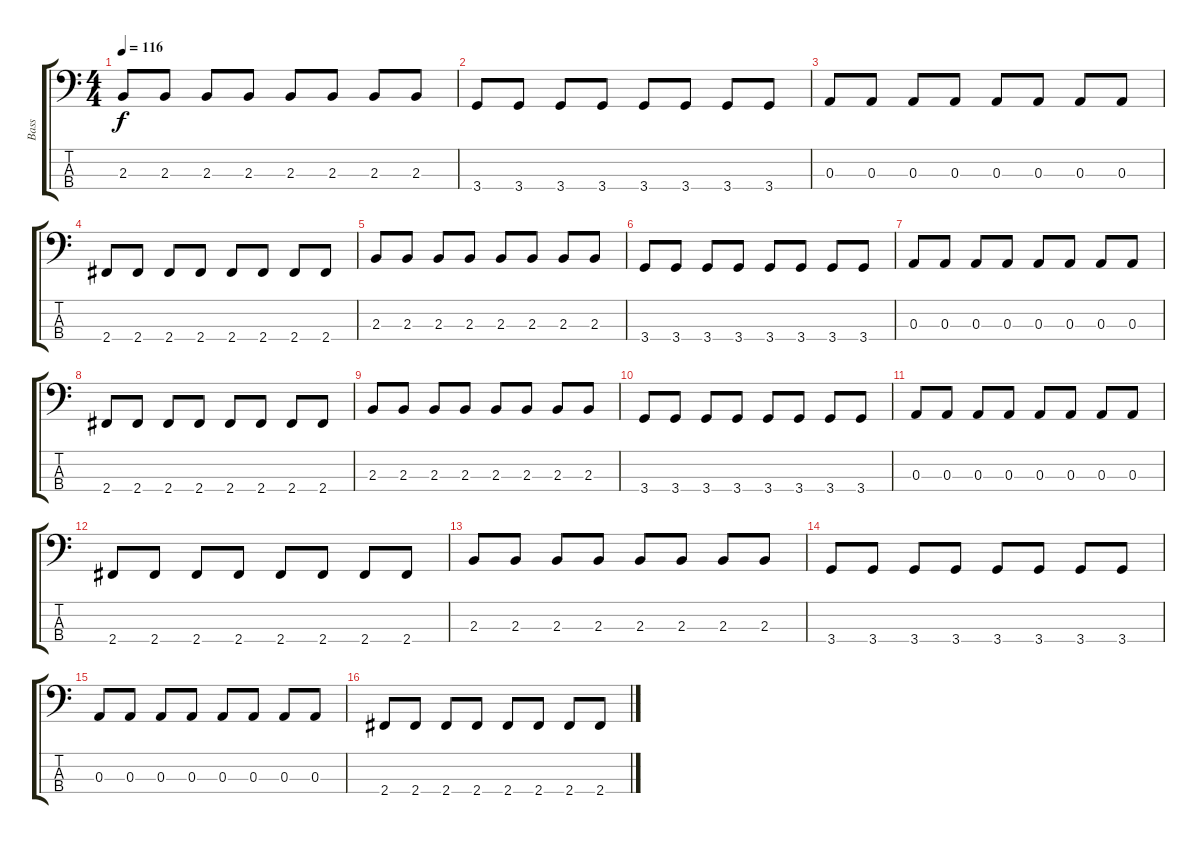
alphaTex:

\track ("Bass" "Bass") {instrument slapbass1}
\staff {score tabs}
\tuning (G2 D2 A1 E1) {hide}
\ts (4 4)
\tempo 116
\clef f4
\ks c
2.3.8{dy f} 2.3.8 2.3.8 2.3.8 2.3.8 2.3.8 2.3.8 2.3.8 |
3.4.8 3.4.8 3.4.8 3.4.8 3.4.8 3.4.8 3.4.8 3.4.8 |
0.3.8 0.3.8 0.3.8 0.3.8 0.3.8 0.3.8 0.3.8 0.3.8 |
2.4.8 2.4.8 2.4.8 2.4.8 2.4.8 2.4.8 2.4.8 2.4.8 |
2.3.8 2.3.8 2.3.8 2.3.8 2.3.8 2.3.8 2.3.8 2.3.8 |
3.4.8 3.4.8 3.4.8 3.4.8 3.4.8 3.4.8 3.4.8 3.4.8 |
0.3.8 0.3.8 0.3.8 0.3.8 0.3.8 0.3.8 0.3.8 0.3.8 |
2.4.8 2.4.8 2.4.8 2.4.8 2.4.8 2.4.8 2.4.8 2.4.8 |
2.3.8 2.3.8 2.3.8 2.3.8 2.3.8 2.3.8 2.3.8 2.3.8 |
3.4.8 3.4.8 3.4.8 3.4.8 3.4.8 3.4.8 3.4.8 3.4.8 |
0.3.8 0.3.8 0.3.8 0.3.8 0.3.8 0.3.8 0.3.8 0.3.8 |
2.4.8 2.4.8 2.4.8 2.4.8 2.4.8 2.4.8 2.4.8 2.4.8 |
2.3.8 2.3.8 2.3.8 2.3.8 2.3.8 2.3.8 2.3.8 2.3.8 |
3.4.8 3.4.8 3.4.8 3.4.8 3.4.8 3.4.8 3.4.8 3.4.8 |
0.3.8 0.3.8 0.3.8 0.3.8 0.3.8 0.3.8 0.3.8 0.3.8 |
2.4.8 2.4.8 2.4.8 2.4.8 2.4.8 2.4.8 2.4.8 2.4.8
